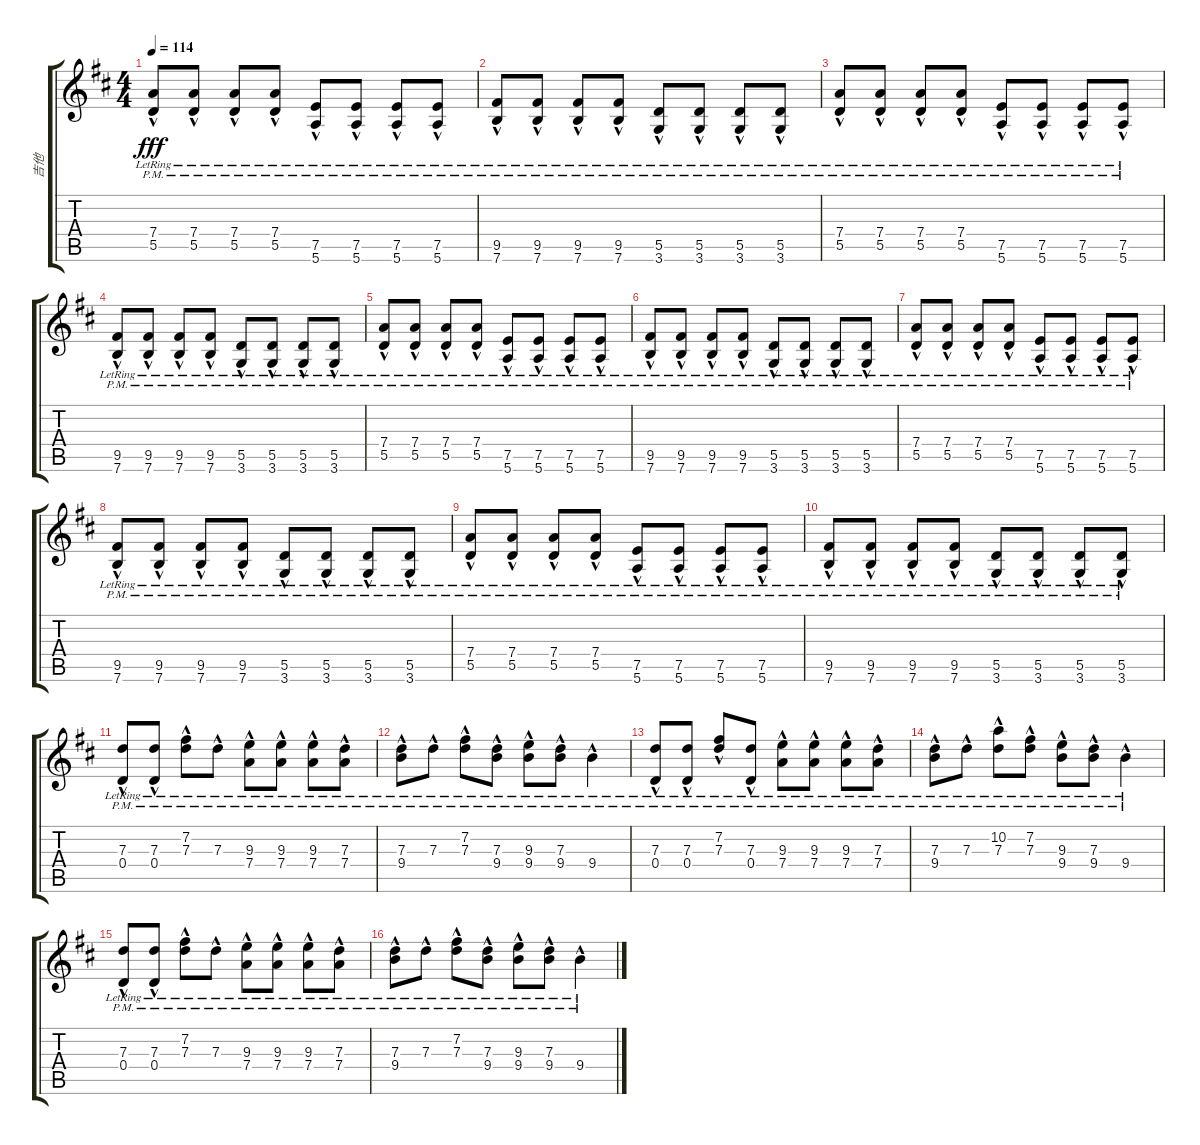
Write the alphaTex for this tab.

\track ("吉他" "吉他") {instrument acousticguitarsteel}
\staff {score tabs}
\tuning (E4 B3 G3 D3 A2 E2) {hide}
\ts (4 4)
\tempo 114
\clef g2
\ks d
(7.4{hac pm lr} 5.5{hac pm lr}).8{dy fff} (7.4{hac pm lr} 5.5{hac pm lr}).8 (7.4{hac pm lr} 5.5{hac pm lr}).8 (7.4{hac pm lr} 5.5{hac pm lr}).8 (7.5{hac pm lr} 5.6{hac pm lr}).8 (7.5{hac pm lr} 5.6{hac pm lr}).8 (7.5{hac pm lr} 5.6{hac pm lr}).8 (7.5{hac pm lr} 5.6{hac pm lr}).8 |
(9.5{hac pm lr} 7.6{hac pm lr}).8 (9.5{hac pm lr} 7.6{hac pm lr}).8 (9.5{hac pm lr} 7.6{hac pm lr}).8 (9.5{hac pm lr} 7.6{hac pm lr}).8 (5.5{hac pm lr} 3.6{hac pm lr}).8 (5.5{hac pm lr} 3.6{hac pm lr}).8 (5.5{hac pm lr} 3.6{hac pm lr}).8 (5.5{hac pm lr} 3.6{hac pm lr}).8 |
(7.4{hac pm lr} 5.5{hac pm lr}).8 (7.4{hac pm lr} 5.5{hac pm lr}).8 (7.4{hac pm lr} 5.5{hac pm lr}).8 (7.4{hac pm lr} 5.5{hac pm lr}).8 (7.5{hac pm lr} 5.6{hac pm lr}).8 (7.5{hac pm lr} 5.6{hac pm lr}).8 (7.5{hac pm lr} 5.6{hac pm lr}).8 (7.5{hac pm lr} 5.6{hac pm lr}).8 |
(9.5{hac pm lr} 7.6{hac pm lr}).8 (9.5{hac pm lr} 7.6{hac pm lr}).8 (9.5{hac pm lr} 7.6{hac pm lr}).8 (9.5{hac pm lr} 7.6{hac pm lr}).8 (5.5{hac pm lr} 3.6{hac pm lr}).8 (5.5{hac pm lr} 3.6{hac pm lr}).8 (5.5{hac pm lr} 3.6{hac pm lr}).8 (5.5{hac pm lr} 3.6{hac pm lr}).8 |
(7.4{hac pm lr} 5.5{hac pm lr}).8 (7.4{hac pm lr} 5.5{hac pm lr}).8 (7.4{hac pm lr} 5.5{hac pm lr}).8 (7.4{hac pm lr} 5.5{hac pm lr}).8 (7.5{hac pm lr} 5.6{hac pm lr}).8 (7.5{hac pm lr} 5.6{hac pm lr}).8 (7.5{hac pm lr} 5.6{hac pm lr}).8 (7.5{hac pm lr} 5.6{hac pm lr}).8 |
(9.5{hac pm lr} 7.6{hac pm lr}).8 (9.5{hac pm lr} 7.6{hac pm lr}).8 (9.5{hac pm lr} 7.6{hac pm lr}).8 (9.5{hac pm lr} 7.6{hac pm lr}).8 (5.5{hac pm lr} 3.6{hac pm lr}).8 (5.5{hac pm lr} 3.6{hac pm lr}).8 (5.5{hac pm lr} 3.6{hac pm lr}).8 (5.5{hac pm lr} 3.6{hac pm lr}).8 |
(7.4{hac pm lr} 5.5{hac pm lr}).8 (7.4{hac pm lr} 5.5{hac pm lr}).8 (7.4{hac pm lr} 5.5{hac pm lr}).8 (7.4{hac pm lr} 5.5{hac pm lr}).8 (7.5{hac pm lr} 5.6{hac pm lr}).8 (7.5{hac pm lr} 5.6{hac pm lr}).8 (7.5{hac pm lr} 5.6{hac pm lr}).8 (7.5{hac pm lr} 5.6{hac pm lr}).8 |
(9.5{hac pm lr} 7.6{hac pm lr}).8 (9.5{hac pm lr} 7.6{hac pm lr}).8 (9.5{hac pm lr} 7.6{hac pm lr}).8 (9.5{hac pm lr} 7.6{hac pm lr}).8 (5.5{hac pm lr} 3.6{hac pm lr}).8 (5.5{hac pm lr} 3.6{hac pm lr}).8 (5.5{hac pm lr} 3.6{hac pm lr}).8 (5.5{hac pm lr} 3.6{hac pm lr}).8 |
(7.4{hac pm lr} 5.5{hac pm lr}).8 (7.4{hac pm lr} 5.5{hac pm lr}).8 (7.4{hac pm lr} 5.5{hac pm lr}).8 (7.4{hac pm lr} 5.5{hac pm lr}).8 (7.5{hac pm lr} 5.6{hac pm lr}).8 (7.5{hac pm lr} 5.6{hac pm lr}).8 (7.5{hac pm lr} 5.6{hac pm lr}).8 (7.5{hac pm lr} 5.6{hac pm lr}).8 |
(9.5{hac pm lr} 7.6{hac pm lr}).8 (9.5{hac pm lr} 7.6{hac pm lr}).8 (9.5{hac pm lr} 7.6{hac pm lr}).8 (9.5{hac pm lr} 7.6{hac pm lr}).8 (5.5{hac pm lr} 3.6{hac pm lr}).8 (5.5{hac pm lr} 3.6{hac pm lr}).8 (5.5{hac pm lr} 3.6{hac pm lr}).8 (5.5{hac pm lr} 3.6{hac pm lr}).8 |
(7.3{hac pm lr} 0.4{hac pm lr}).8 (7.3{hac pm lr} 0.4{hac pm lr}).8 (7.2{hac pm lr} 7.3{hac pm lr}).8 7.3{hac pm lr}.8 (9.3{hac pm lr} 7.4{hac pm lr}).8 (9.3{hac pm lr} 7.4{hac pm lr}).8 (9.3{hac pm lr} 7.4{hac pm lr}).8 (7.3{hac pm lr} 7.4{hac pm lr}).8 |
(7.3{hac pm lr} 9.4{hac pm lr}).8 7.3{hac pm lr}.8 (7.2{hac pm lr} 7.3{hac pm lr}).8 (7.3{hac pm lr} 9.4{hac pm lr}).8 (9.3{hac pm lr} 9.4{hac pm lr}).8 (7.3{hac pm lr} 9.4{hac pm lr}).8 9.4{hac pm lr}.4 |
(7.3{hac pm lr} 0.4{hac pm lr}).8 (7.3{hac pm lr} 0.4{hac pm lr}).8 (7.2{hac pm lr} 7.3{hac pm lr}).8 (7.3{hac pm lr} 0.4{hac pm lr}).8 (9.3{hac pm lr} 7.4{hac pm lr}).8 (9.3{hac pm lr} 7.4{hac pm lr}).8 (9.3{hac pm lr} 7.4{hac pm lr}).8 (7.3{hac pm lr} 7.4{hac pm lr}).8 |
(7.3{hac pm lr} 9.4{hac pm lr}).8 7.3{hac pm lr}.8 (10.2{hac pm lr} 7.3{hac pm lr}).8 (7.2{hac pm lr} 7.3{hac pm lr}).8 (9.3{hac pm lr} 9.4{hac pm lr}).8 (7.3{hac pm lr} 9.4{hac pm lr}).8 9.4{hac pm lr}.4 |
(7.3{hac pm lr} 0.4{hac pm lr}).8 (7.3{hac pm lr} 0.4{hac pm lr}).8 (7.2{hac pm lr} 7.3{hac pm lr}).8 7.3{hac pm lr}.8 (9.3{hac pm lr} 7.4{hac pm lr}).8 (9.3{hac pm lr} 7.4{hac pm lr}).8 (9.3{hac pm lr} 7.4{hac pm lr}).8 (7.3{hac pm lr} 7.4{hac pm lr}).8 |
(7.3{hac pm lr} 9.4{hac pm lr}).8 7.3{hac pm lr}.8 (7.2{hac pm lr} 7.3{hac pm lr}).8 (7.3{hac pm lr} 9.4{hac pm lr}).8 (9.3{hac pm lr} 9.4{hac pm lr}).8 (7.3{hac pm lr} 9.4{hac pm lr}).8 9.4{hac pm lr}.4
